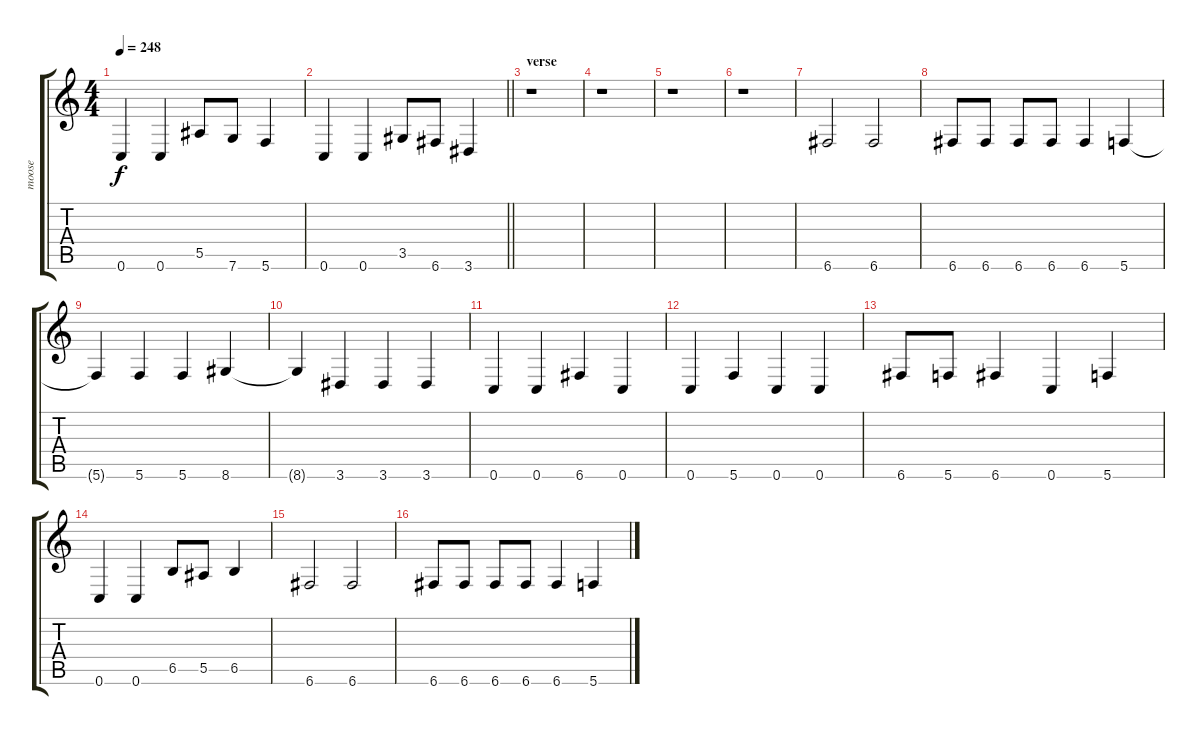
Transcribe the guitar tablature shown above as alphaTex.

\track ("moose" "moose") {instrument slapbass2}
\staff {score tabs}
\tuning (C4 G3 Eb3 Bb2 F2 C2) {hide}
\ts (4 4)
\tempo 248
\clef g2
\ks c
0.6.4{dy f} 0.6.4 5.5.8 7.6.8 5.6.4 |
\barLineRight lightlight
0.6.4 0.6.4 3.5.8 6.6.8 3.6.4 |
\section ("" "verse")
r.1 |
r.1 |
r.1 |
r.1 |
6.6.2 6.6.2 |
6.6.8 6.6.8 6.6.8 6.6.8 6.6.4 5.6.4 |
5.6{t}.4 5.6.4 5.6.4 8.6.4 |
8.6{t}.4 3.6.4 3.6.4 3.6.4 |
0.6.4 0.6.4 6.6.4 0.6.4 |
0.6.4 5.6.4 0.6.4 0.6.4 |
6.6.8 5.6.8 6.6.4 0.6.4 5.6.4 |
0.6.4 0.6.4 6.5.8 5.5.8 6.5.4 |
6.6.2 6.6.2 |
6.6.8 6.6.8 6.6.8 6.6.8 6.6.4 5.6.4
